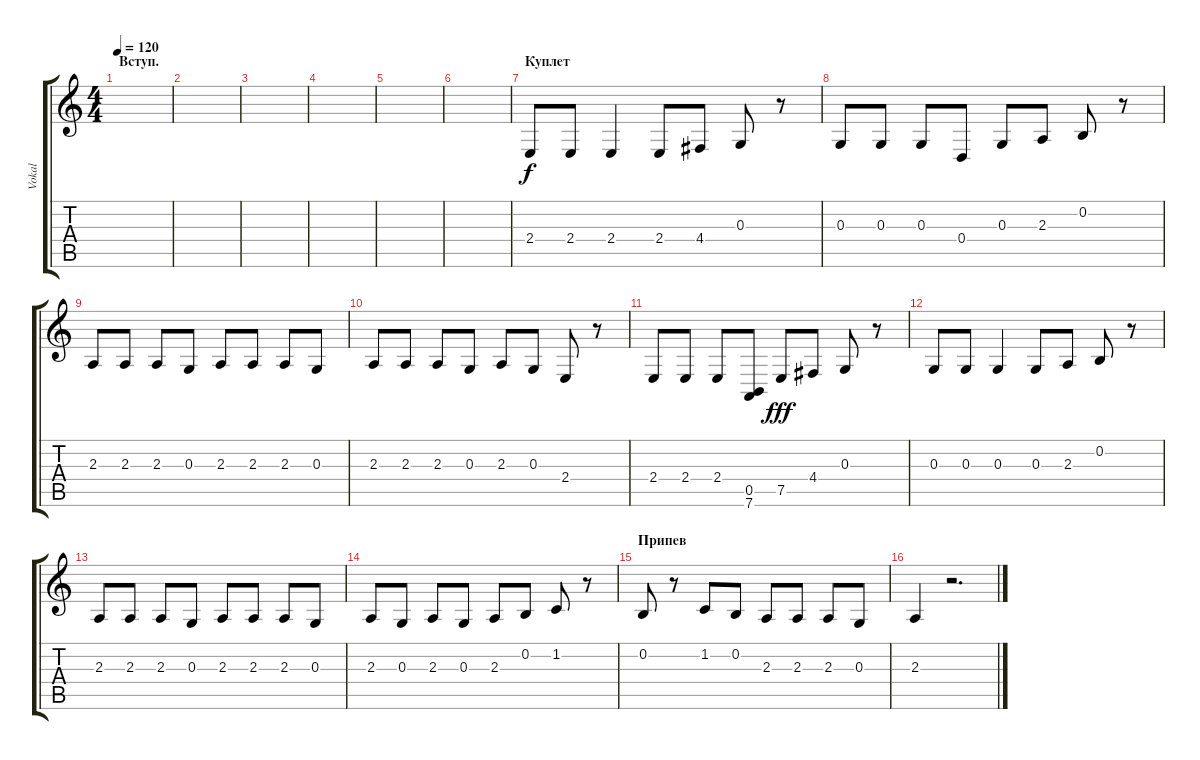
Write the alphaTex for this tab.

\track ("Vokal" "Vokal") {instrument tenorsax}
\staff {score tabs}
\tuning (E4 B3 G3 D3 A2 E2) {hide}
\ts (4 4)
\section ("" "Вступ.")
\tempo 120
\clef g2
\ks c
|
|
|
|
|
|
\section ("" "Куплет")
2.4.8 2.4.8 2.4.4 2.4.8 4.4.8 0.3.8 r.8 |
0.3.8 0.3.8 0.3.8 0.4.8 0.3.8 2.3.8 0.2.8 r.8 |
2.3.8 2.3.8 2.3.8 0.3.8 2.3.8 2.3.8 2.3.8 0.3.8 |
2.3.8 2.3.8 2.3.8 0.3.8 2.3.8 0.3.8 2.4.8 r.8 |
2.4.8 2.4.8 2.4.8 (0.5 7.6).8{dy f} 7.5.8{dy fff} 4.4.8 0.3.8 r.8 |
0.3.8 0.3.8 0.3.4 0.3.8 2.3.8 0.2.8 r.8 |
2.3.8 2.3.8 2.3.8 0.3.8 2.3.8 2.3.8 2.3.8 0.3.8 |
2.3.8 0.3.8 2.3.8 0.3.8 2.3.8 0.2.8 1.2.8 r.8 |
\section ("" "Припев")
0.2.8 r.8 1.2.8 0.2.8 2.3.8 2.3.8 2.3.8 0.3.8 |
2.3.4 r.2{d}
